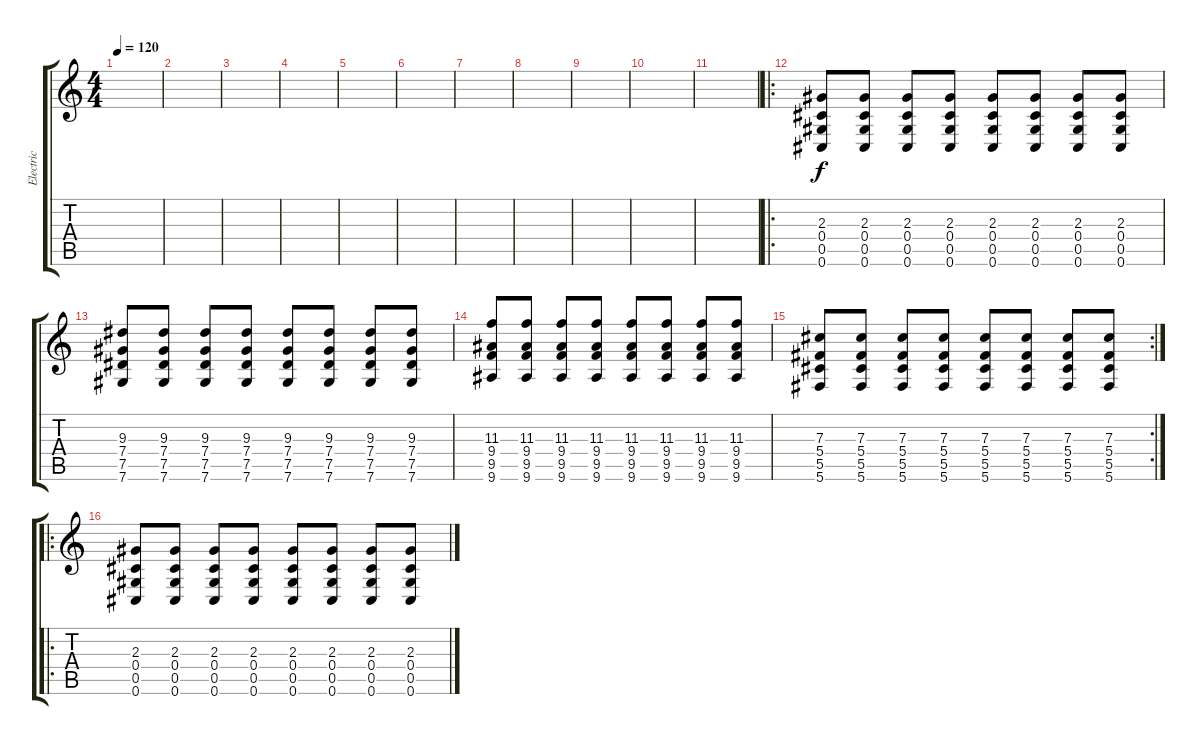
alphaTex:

\track ("Electric" "Electric") {instrument overdrivenguitar}
\staff {score tabs}
\tuning (Eb4 Bb3 Gb3 Db3 Ab2 Db2) {hide}
\ts (4 4)
\tempo 120
\clef g2
\ks c
|
|
|
|
|
|
|
|
|
|
|
\ro
(2.3 0.4 0.5 0.6).8 (2.3 0.4 0.5 0.6).8 (2.3 0.4 0.5 0.6).8 (2.3 0.4 0.5 0.6).8 (2.3 0.4 0.5 0.6).8 (2.3 0.4 0.5 0.6).8 (2.3 0.4 0.5 0.6).8 (2.3 0.4 0.5 0.6).8 |
(9.3 7.4 7.5 7.6).8 (9.3 7.4 7.5 7.6).8 (9.3 7.4 7.5 7.6).8 (9.3 7.4 7.5 7.6).8 (9.3 7.4 7.5 7.6).8 (9.3 7.4 7.5 7.6).8 (9.3 7.4 7.5 7.6).8 (9.3 7.4 7.5 7.6).8 |
(11.3 9.4 9.5 9.6).8 (11.3 9.4 9.5 9.6).8 (11.3 9.4 9.5 9.6).8 (11.3 9.4 9.5 9.6).8 (11.3 9.4 9.5 9.6).8 (11.3 9.4 9.5 9.6).8 (11.3 9.4 9.5 9.6).8 (11.3 9.4 9.5 9.6).8 |
\rc 2
(7.3 5.4 5.5 5.6).8 (7.3 5.4 5.5 5.6).8 (7.3 5.4 5.5 5.6).8 (7.3 5.4 5.5 5.6).8 (7.3 5.4 5.5 5.6).8 (7.3 5.4 5.5 5.6).8 (7.3 5.4 5.5 5.6).8 (7.3 5.4 5.5 5.6).8 |
\ro
(2.3 0.4 0.5 0.6).8 (2.3 0.4 0.5 0.6).8 (2.3 0.4 0.5 0.6).8 (2.3 0.4 0.5 0.6).8 (2.3 0.4 0.5 0.6).8 (2.3 0.4 0.5 0.6).8 (2.3 0.4 0.5 0.6).8 (2.3 0.4 0.5 0.6).8
